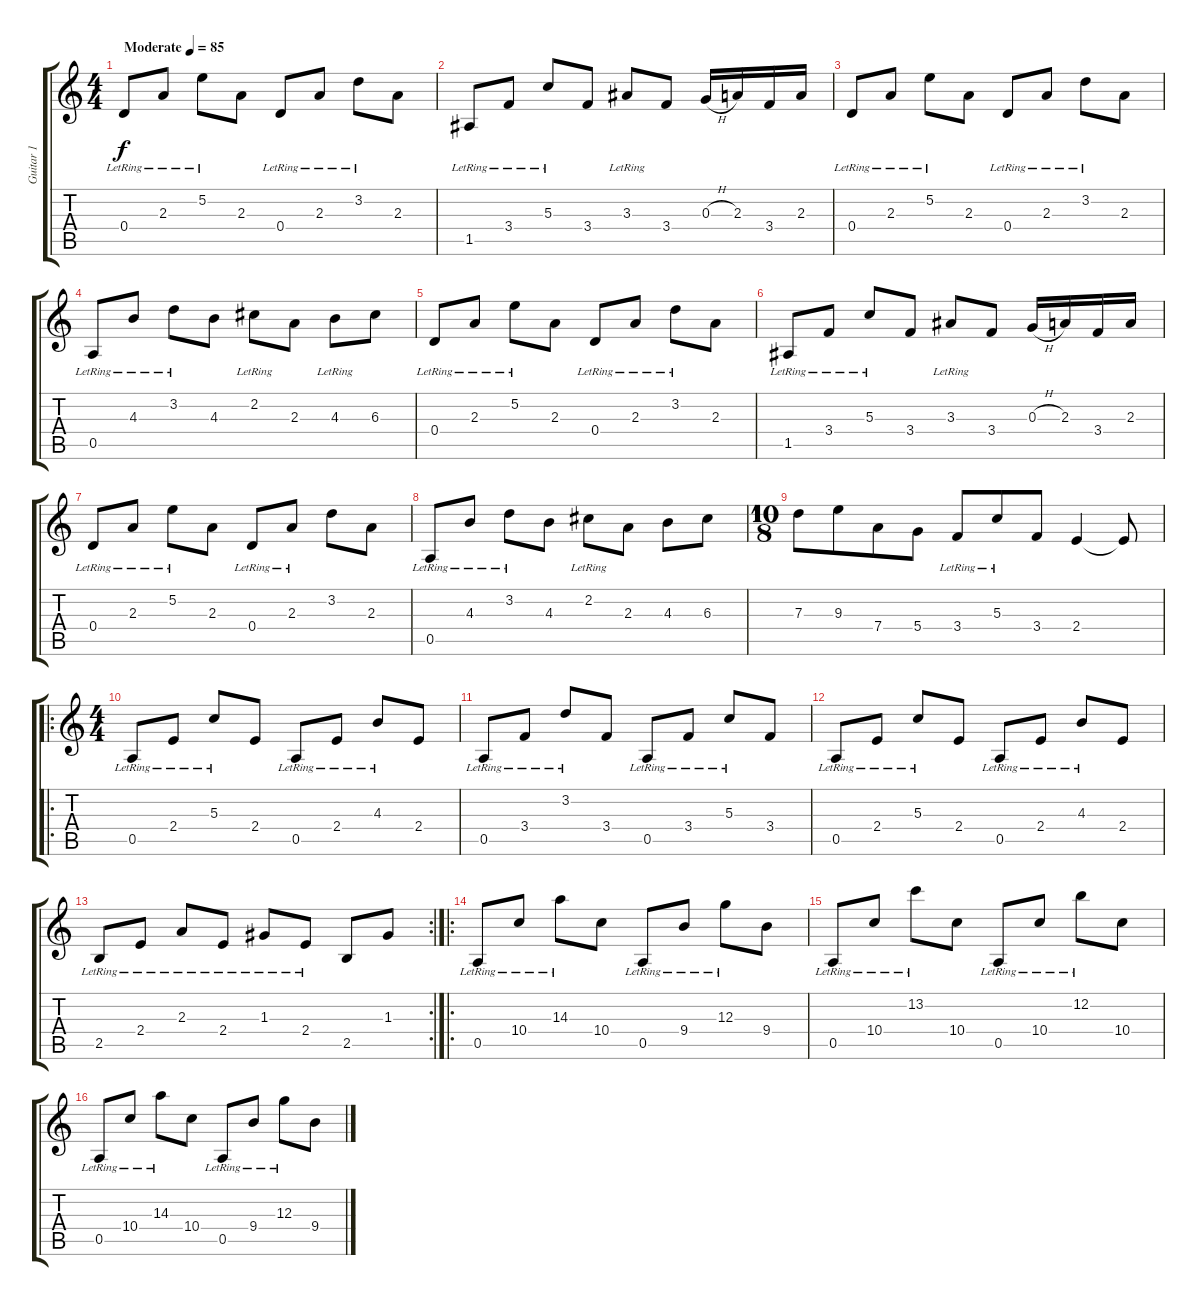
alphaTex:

\track ("Guitar 1" "Guitar 1") {instrument electricguitarclean}
\staff {score tabs}
\tuning (E4 B3 G3 D3 A2 E2) {hide}
\ts (4 4)
\tempo (85 "Moderate")
\clef g2
\ks c
0.4{lr}.8{dy f instrument electricguitarclean} 2.3{lr}.8 5.2{lr}.8 2.3.8 0.4{lr}.8 2.3{lr}.8 3.2{lr}.8 2.3.8 |
1.5{lr}.8 3.4{lr}.8 5.3{lr}.8 3.4.8 3.3{lr}.8 3.4.8 0.3{h}.16 2.3.16 3.4.16 2.3.16 |
0.4{lr}.8 2.3{lr}.8 5.2{lr}.8 2.3.8 0.4{lr}.8 2.3{lr}.8 3.2{lr}.8 2.3.8 |
0.5{lr}.8 4.3{lr}.8 3.2{lr}.8 4.3.8 2.2{lr}.8 2.3.8 4.3{lr}.8 6.3.8 |
0.4{lr}.8 2.3{lr}.8 5.2{lr}.8 2.3.8 0.4{lr}.8 2.3{lr}.8 3.2{lr}.8 2.3.8 |
1.5{lr}.8 3.4{lr}.8 5.3{lr}.8 3.4.8 3.3{lr}.8 3.4.8 0.3{h}.16 2.3.16 3.4.16 2.3.16 |
0.4{lr}.8 2.3{lr}.8 5.2{lr}.8 2.3.8 0.4{lr}.8 2.3{lr}.8 3.2.8 2.3.8 |
0.5{lr}.8 4.3{lr}.8 3.2{lr}.8 4.3.8 2.2{lr}.8 2.3.8 4.3.8 6.3.8 |
\ts (10 8)
7.3.8 9.3.8 7.4.8 5.4.8 3.4{lr}.8 5.3{lr}.8 3.4.8 2.4.4 2.4{t}.8 |
\ro
\ts (4 4)
0.5{lr}.8 2.4{lr}.8 5.3{lr}.8 2.4.8 0.5{lr}.8 2.4{lr}.8 4.3{lr}.8 2.4.8 |
0.5{lr}.8 3.4{lr}.8 3.2{lr}.8 3.4.8 0.5{lr}.8 3.4{lr}.8 5.3{lr}.8 3.4.8 |
0.5{lr}.8 2.4{lr}.8 5.3{lr}.8 2.4.8 0.5{lr}.8 2.4{lr}.8 4.3{lr}.8 2.4.8 |
\rc 2
2.5{lr}.8 2.4{lr}.8 2.3{lr}.8 2.4{lr}.8 1.3{lr}.8 2.4{lr}.8 2.5.8 1.3.8 |
\ro
0.5{lr}.8 10.4{lr}.8 14.3{lr}.8 10.4.8 0.5{lr}.8 9.4{lr}.8 12.3{lr}.8 9.4.8 |
0.5{lr}.8 10.4{lr}.8 13.2{lr}.8 10.4.8 0.5{lr}.8 10.4{lr}.8 12.2{lr}.8 10.4.8 |
0.5{lr}.8 10.4{lr}.8 14.3{lr}.8 10.4.8 0.5{lr}.8 9.4{lr}.8 12.3{lr}.8 9.4.8
